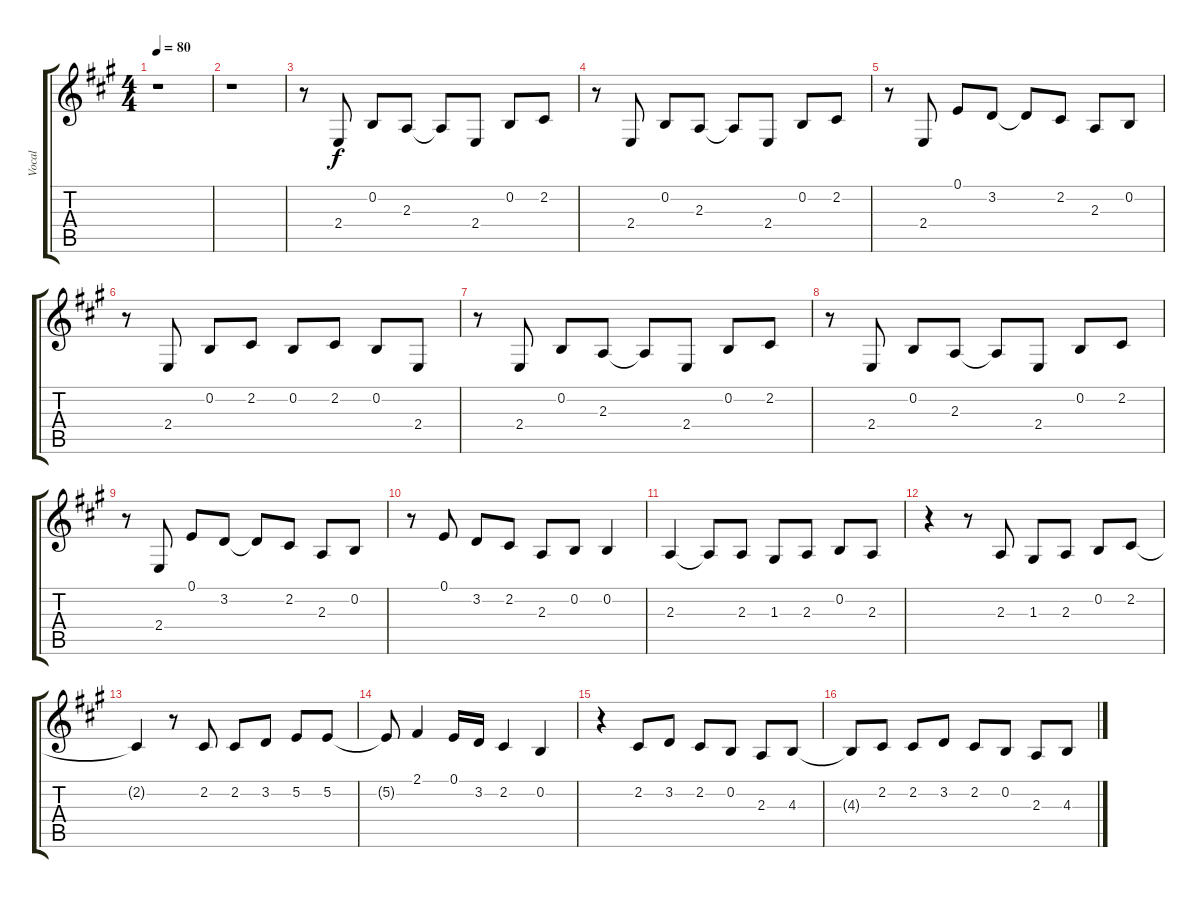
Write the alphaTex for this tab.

\track ("Vocal" "Vocal") {instrument flute}
\staff {score tabs}
\tuning (E4 B3 G3 D3 A2 E2) {hide}
\ts (4 4)
\tempo 80
\clef g2
\ks a
r.1{dy f} |
r.1 |
r.8 2.4.8 0.2.8 2.3.8 2.3{t}.8 2.4.8 0.2.8 2.2.8 |
r.8 2.4.8 0.2.8 2.3.8 2.3{t}.8 2.4.8 0.2.8 2.2.8 |
r.8 2.4.8 0.1.8 3.2.8 3.2{t}.8 2.2.8 2.3.8 0.2.8 |
r.8 2.4.8 0.2.8 2.2.8 0.2.8 2.2.8 0.2.8 2.4.8 |
r.8 2.4.8 0.2.8 2.3.8 2.3{t}.8 2.4.8 0.2.8 2.2.8 |
r.8 2.4.8 0.2.8 2.3.8 2.3{t}.8 2.4.8 0.2.8 2.2.8 |
r.8 2.4.8 0.1.8 3.2.8 3.2{t}.8 2.2.8 2.3.8 0.2.8 |
r.8 0.1.8 3.2.8 2.2.8 2.3.8 0.2.8 0.2.4 |
2.3.4 2.3{t}.8 2.3.8 1.3.8 2.3.8 0.2.8 2.3.8 |
r.4 r.8 2.3.8 1.3.8 2.3.8 0.2.8 2.2.8 |
2.2{t}.4 r.8 2.2.8 2.2.8 3.2.8 5.2.8 5.2.8 |
5.2{t}.8 2.1.4 0.1.16 3.2.16 2.2.4 0.2.4 |
r.4 2.2.8 3.2.8 2.2.8 0.2.8 2.3.8 4.3.8 |
4.3{t}.8 2.2.8 2.2.8 3.2.8 2.2.8 0.2.8 2.3.8 4.3.8
